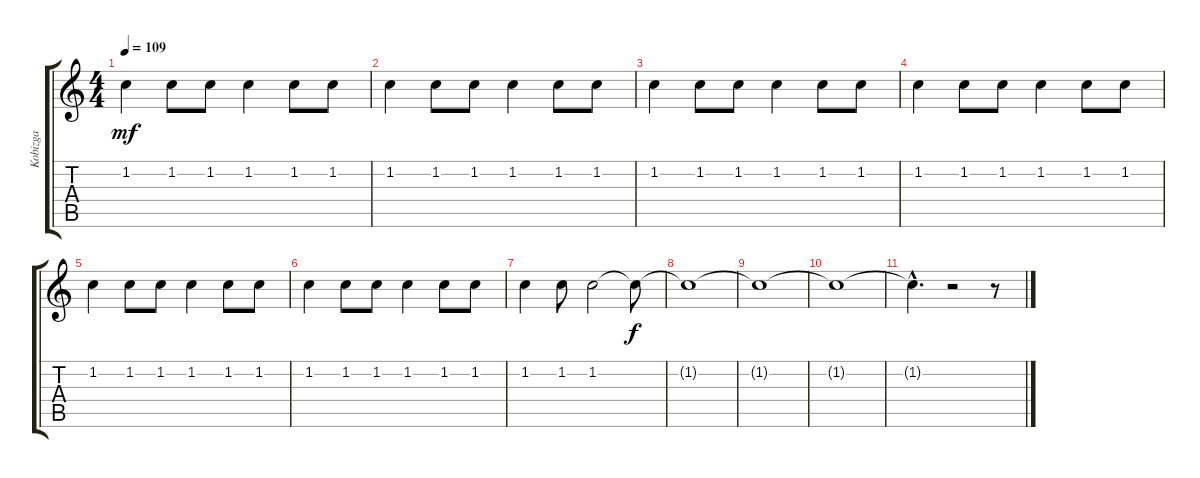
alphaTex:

\track ("Kobizga" "Kobizga") {instrument banjo}
\staff {score tabs}
\tuning (E4 B3 G3 D3 A2 E2) {hide}
\displaytranspose 12
\ts (4 4)
\tempo 109
\clef g2
\ks c
1.2.4{dy mf} 1.2.8 1.2.8 1.2.4 1.2.8 1.2.8 |
1.2.4 1.2.8 1.2.8 1.2.4 1.2.8 1.2.8 |
1.2.4 1.2.8 1.2.8 1.2.4 1.2.8 1.2.8 |
1.2.4 1.2.8 1.2.8 1.2.4 1.2.8 1.2.8 |
1.2.4 1.2.8 1.2.8 1.2.4 1.2.8 1.2.8 |
1.2.4 1.2.8 1.2.8 1.2.4 1.2.8 1.2.8 |
1.2.4 1.2.8 1.2.2 1.2{t}.8{dy f} |
1.2{t}.1 |
1.2{t}.1 |
1.2{t}.1 |
1.2{hac t}.4{d} r.2 r.8
